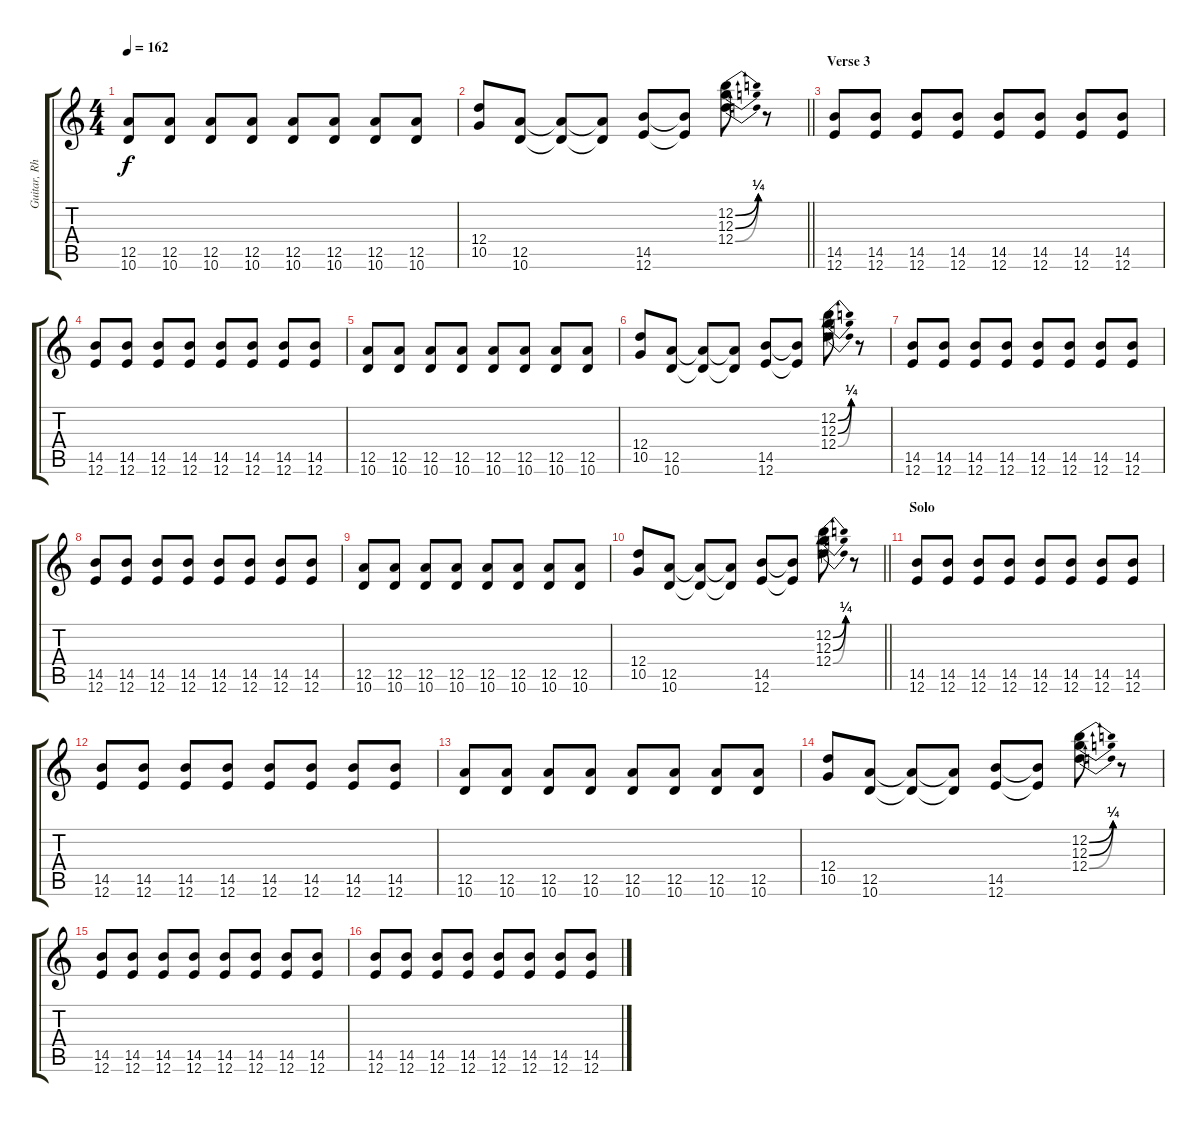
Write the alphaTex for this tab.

\track ("Guitar, Rhythm" "Guitar, Rh") {instrument distortionguitar}
\staff {score tabs}
\tuning (E4 B3 G3 D3 A2 E2) {hide}
\ts (4 4)
\tempo 162
\clef g2
\ks c
(12.5 10.6).8{dy f} (12.5 10.6).8 (12.5 10.6).8 (12.5 10.6).8 (12.5 10.6).8 (12.5 10.6).8 (12.5 10.6).8 (12.5 10.6).8 |
\barLineRight lightlight
(12.4 10.5).8 (12.5 10.6).8 (12.5{t} 10.6{t}).8 (12.5{t} 10.6{t}).8 (14.5 12.6).8 (14.5{t} 12.6{t}).8 (12.2{be (bend 0 0 60 1)} 12.3{be (bend 0 0 60 1)} 12.4{be (bend 0 0 60 1)}).8 r.8 |
\section ("" "Verse 3")
(14.5 12.6).8 (14.5 12.6).8 (14.5 12.6).8 (14.5 12.6).8 (14.5 12.6).8 (14.5 12.6).8 (14.5 12.6).8 (14.5 12.6).8 |
(14.5 12.6).8 (14.5 12.6).8 (14.5 12.6).8 (14.5 12.6).8 (14.5 12.6).8 (14.5 12.6).8 (14.5 12.6).8 (14.5 12.6).8 |
(12.5 10.6).8 (12.5 10.6).8 (12.5 10.6).8 (12.5 10.6).8 (12.5 10.6).8 (12.5 10.6).8 (12.5 10.6).8 (12.5 10.6).8 |
(12.4 10.5).8 (12.5 10.6).8 (12.5{t} 10.6{t}).8 (12.5{t} 10.6{t}).8 (14.5 12.6).8 (14.5{t} 12.6{t}).8 (12.2{be (bend 0 0 60 1)} 12.3{be (bend 0 0 60 1)} 12.4{be (bend 0 0 60 1)}).8 r.8 |
(14.5 12.6).8 (14.5 12.6).8 (14.5 12.6).8 (14.5 12.6).8 (14.5 12.6).8 (14.5 12.6).8 (14.5 12.6).8 (14.5 12.6).8 |
(14.5 12.6).8 (14.5 12.6).8 (14.5 12.6).8 (14.5 12.6).8 (14.5 12.6).8 (14.5 12.6).8 (14.5 12.6).8 (14.5 12.6).8 |
(12.5 10.6).8 (12.5 10.6).8 (12.5 10.6).8 (12.5 10.6).8 (12.5 10.6).8 (12.5 10.6).8 (12.5 10.6).8 (12.5 10.6).8 |
\barLineRight lightlight
(12.4 10.5).8 (12.5 10.6).8 (12.5{t} 10.6{t}).8 (12.5{t} 10.6{t}).8 (14.5 12.6).8 (14.5{t} 12.6{t}).8 (12.2{be (bend 0 0 60 1)} 12.3{be (bend 0 0 60 1)} 12.4{be (bend 0 0 60 1)}).8 r.8 |
\section ("" "Solo")
(14.5 12.6).8 (14.5 12.6).8 (14.5 12.6).8 (14.5 12.6).8 (14.5 12.6).8 (14.5 12.6).8 (14.5 12.6).8 (14.5 12.6).8 |
(14.5 12.6).8 (14.5 12.6).8 (14.5 12.6).8 (14.5 12.6).8 (14.5 12.6).8 (14.5 12.6).8 (14.5 12.6).8 (14.5 12.6).8 |
(12.5 10.6).8 (12.5 10.6).8 (12.5 10.6).8 (12.5 10.6).8 (12.5 10.6).8 (12.5 10.6).8 (12.5 10.6).8 (12.5 10.6).8 |
(12.4 10.5).8 (12.5 10.6).8 (12.5{t} 10.6{t}).8 (12.5{t} 10.6{t}).8 (14.5 12.6).8 (14.5{t} 12.6{t}).8 (12.2{be (bend 0 0 60 1)} 12.3{be (bend 0 0 60 1)} 12.4{be (bend 0 0 60 1)}).8 r.8 |
(14.5 12.6).8 (14.5 12.6).8 (14.5 12.6).8 (14.5 12.6).8 (14.5 12.6).8 (14.5 12.6).8 (14.5 12.6).8 (14.5 12.6).8 |
(14.5 12.6).8 (14.5 12.6).8 (14.5 12.6).8 (14.5 12.6).8 (14.5 12.6).8 (14.5 12.6).8 (14.5 12.6).8 (14.5 12.6).8
